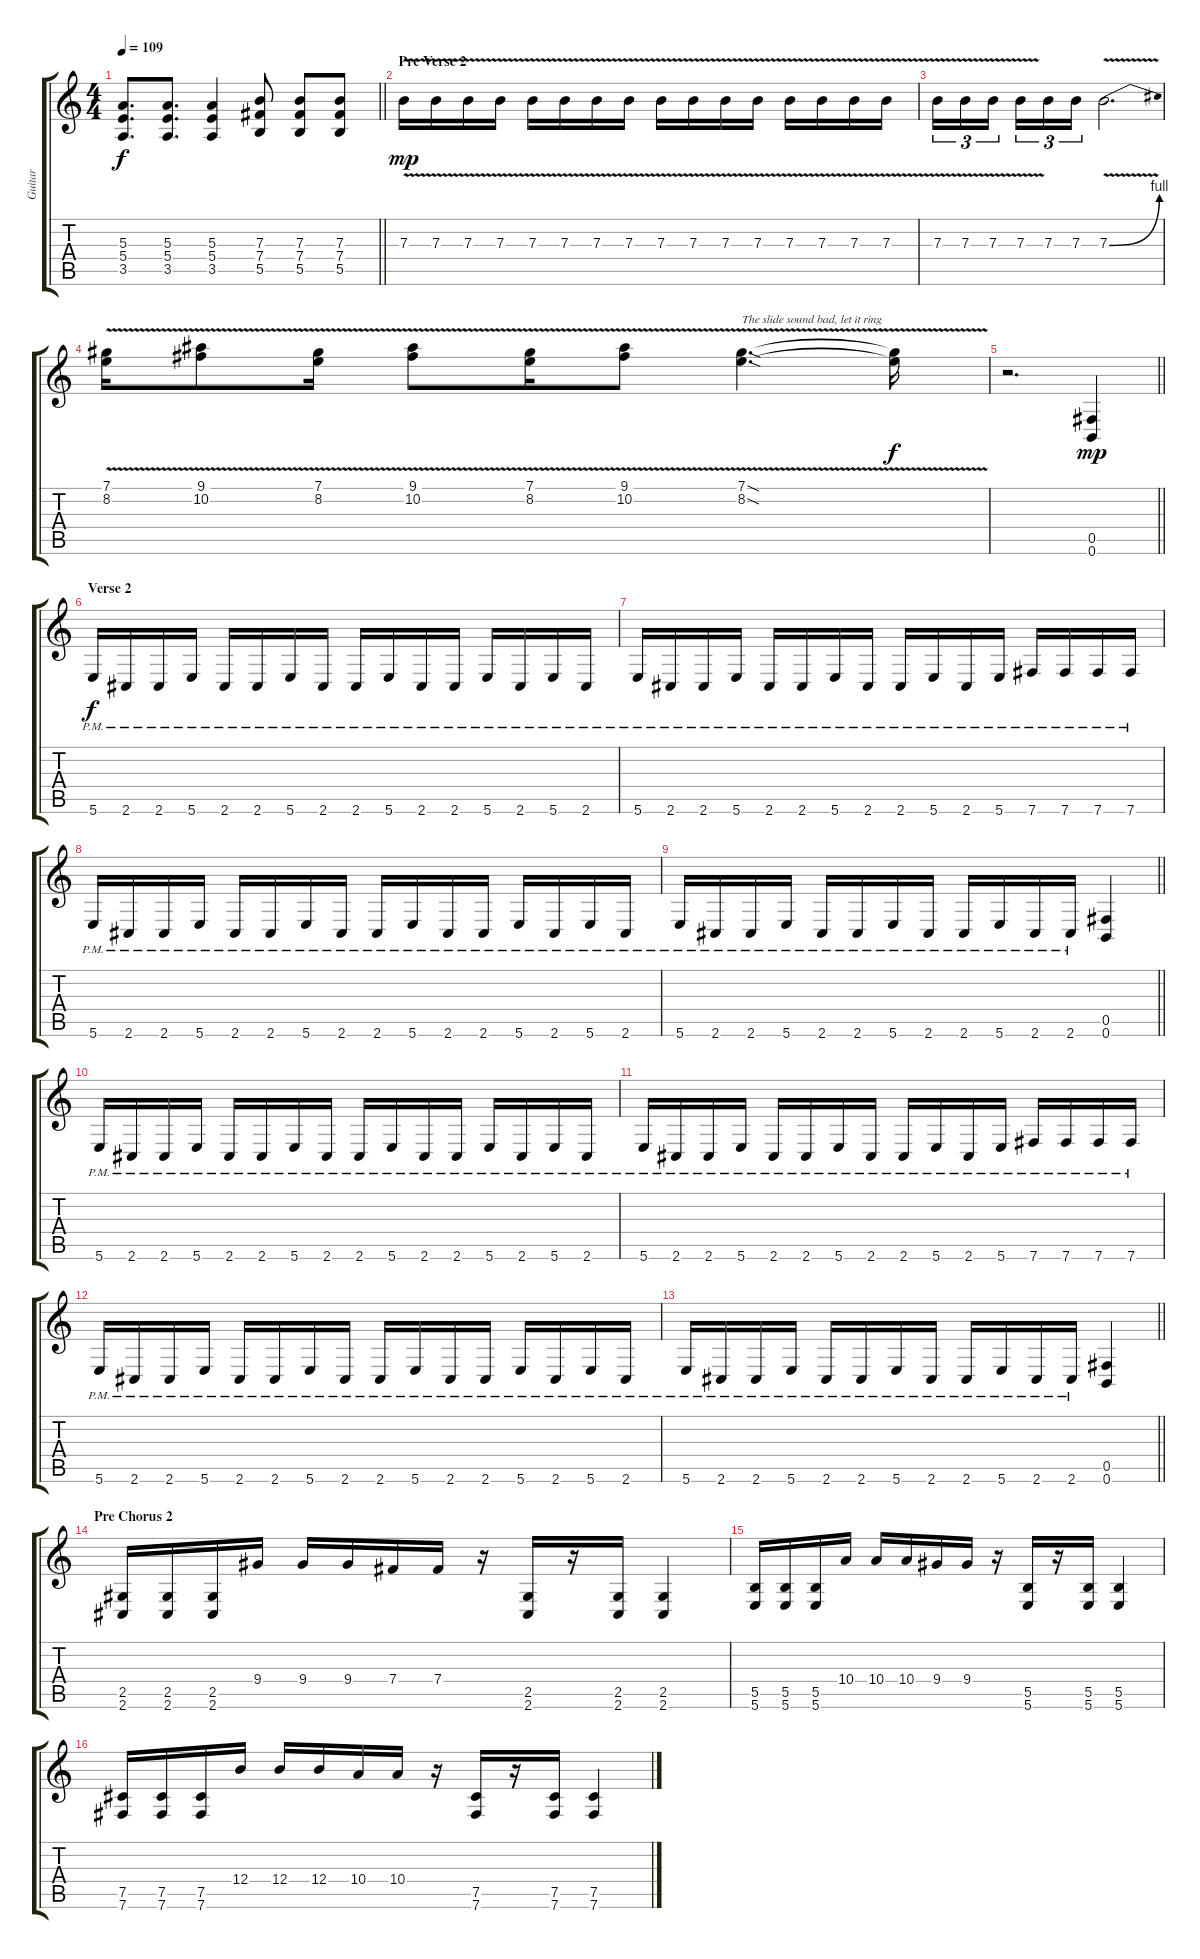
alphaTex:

\track ("Guitar" "Guitar") {instrument distortionguitar}
\staff {score tabs}
\tuning (Db4 Ab3 E3 B2 Gb2 B1) {hide}
\ts (4 4)
\tempo 109
\clef g2
\barLineRight lightlight
\ks c
(5.3 5.4 3.5).8{d dy f} (5.3 5.4 3.5).8{d} (5.3 5.4 3.5).4 (7.3 7.4 5.5).8 (7.3 7.4 5.5).8 (7.3 7.4 5.5).8 |
\section ("" "Pre Verse 2")
7.3{v}.16{dy mp} 7.3{v}.16 7.3{v}.16 7.3{v}.16 7.3{v}.16 7.3{v}.16 7.3{v}.16 7.3{v}.16 7.3{v}.16 7.3{v}.16 7.3{v}.16 7.3{v}.16 7.3{v}.16 7.3{v}.16 7.3{v}.16 7.3{v}.16 |
7.3{v}.16{tu (3 2)} 7.3{v}.16{tu (3 2)} 7.3{v}.16{tu (3 2) beam splitsecondary} 7.3{v}.16{tu (3 2)} 7.3.16{tu (3 2)} 7.3.16{tu (3 2)} 7.3{be (bend 0 0 60 4) v}.2{d} |
(7.1{v} 8.2{v}).16 (9.1{v} 10.2{v}).8 (7.1{v} 8.2{v}).16 (9.1{v} 10.2{v}).8 (7.1{v} 8.2{v}).16 (9.1{v} 10.2{v}).8 (7.1{v sod} 8.2{v sod}).4{d txt "The slide sound bad, let it ring"} (7.1{t} 8.2{t}).16{dy f} |
\barLineRight lightlight
r.2{d} (0.5 0.6).4{dy mp} |
\section ("" "Verse 2")
5.6{pm}.16{dy f} 2.6{pm}.16 2.6{pm}.16 5.6{pm}.16 2.6{pm}.16 2.6{pm}.16 5.6{pm}.16 2.6{pm}.16 2.6{pm}.16 5.6{pm}.16 2.6{pm}.16 2.6{pm}.16 5.6{pm}.16 2.6{pm}.16 5.6{pm}.16 2.6{pm}.16 |
5.6{pm}.16 2.6{pm}.16 2.6{pm}.16 5.6{pm}.16 2.6{pm}.16 2.6{pm}.16 5.6{pm}.16 2.6{pm}.16 2.6{pm}.16 5.6{pm}.16 2.6{pm}.16 5.6{pm}.16 7.6{pm}.16 7.6{pm}.16 7.6{pm}.16 7.6{pm}.16 |
5.6{pm}.16 2.6{pm}.16 2.6{pm}.16 5.6{pm}.16 2.6{pm}.16 2.6{pm}.16 5.6{pm}.16 2.6{pm}.16 2.6{pm}.16 5.6{pm}.16 2.6{pm}.16 2.6{pm}.16 5.6{pm}.16 2.6{pm}.16 5.6{pm}.16 2.6{pm}.16 |
\barLineRight lightlight
5.6{pm}.16 2.6{pm}.16 2.6{pm}.16 5.6{pm}.16 2.6{pm}.16 2.6{pm}.16 5.6{pm}.16 2.6{pm}.16 2.6{pm}.16 5.6{pm}.16 2.6{pm}.16 2.6{pm}.16 (0.5 0.6).4 |
5.6{pm}.16 2.6{pm}.16 2.6{pm}.16 5.6{pm}.16 2.6{pm}.16 2.6{pm}.16 5.6{pm}.16 2.6{pm}.16 2.6{pm}.16 5.6{pm}.16 2.6{pm}.16 2.6{pm}.16 5.6{pm}.16 2.6{pm}.16 5.6{pm}.16 2.6{pm}.16 |
5.6{pm}.16 2.6{pm}.16 2.6{pm}.16 5.6{pm}.16 2.6{pm}.16 2.6{pm}.16 5.6{pm}.16 2.6{pm}.16 2.6{pm}.16 5.6{pm}.16 2.6{pm}.16 5.6{pm}.16 7.6{pm}.16 7.6{pm}.16 7.6{pm}.16 7.6{pm}.16 |
5.6{pm}.16 2.6{pm}.16 2.6{pm}.16 5.6{pm}.16 2.6{pm}.16 2.6{pm}.16 5.6{pm}.16 2.6{pm}.16 2.6{pm}.16 5.6{pm}.16 2.6{pm}.16 2.6{pm}.16 5.6{pm}.16 2.6{pm}.16 5.6{pm}.16 2.6{pm}.16 |
\barLineRight lightlight
5.6{pm}.16 2.6{pm}.16 2.6{pm}.16 5.6{pm}.16 2.6{pm}.16 2.6{pm}.16 5.6{pm}.16 2.6{pm}.16 2.6{pm}.16 5.6{pm}.16 2.6{pm}.16 2.6{pm}.16 (0.5 0.6).4 |
\section ("" "Pre Chorus 2")
(2.5 2.6).16 (2.5 2.6).16 (2.5 2.6).16 9.4.16 9.4.16 9.4.16 7.4.16 7.4.16 r.16 (2.5 2.6).16 r.16 (2.5 2.6).16 (2.5 2.6).4 |
(5.5 5.6).16 (5.5 5.6).16 (5.5 5.6).16 10.4.16 10.4.16 10.4.16 9.4.16 9.4.16 r.16 (5.5 5.6).16 r.16 (5.5 5.6).16 (5.5 5.6).4 |
(7.5 7.6).16 (7.5 7.6).16 (7.5 7.6).16 12.4.16 12.4.16 12.4.16 10.4.16 10.4.16 r.16 (7.5 7.6).16 r.16 (7.5 7.6).16 (7.5 7.6).4
